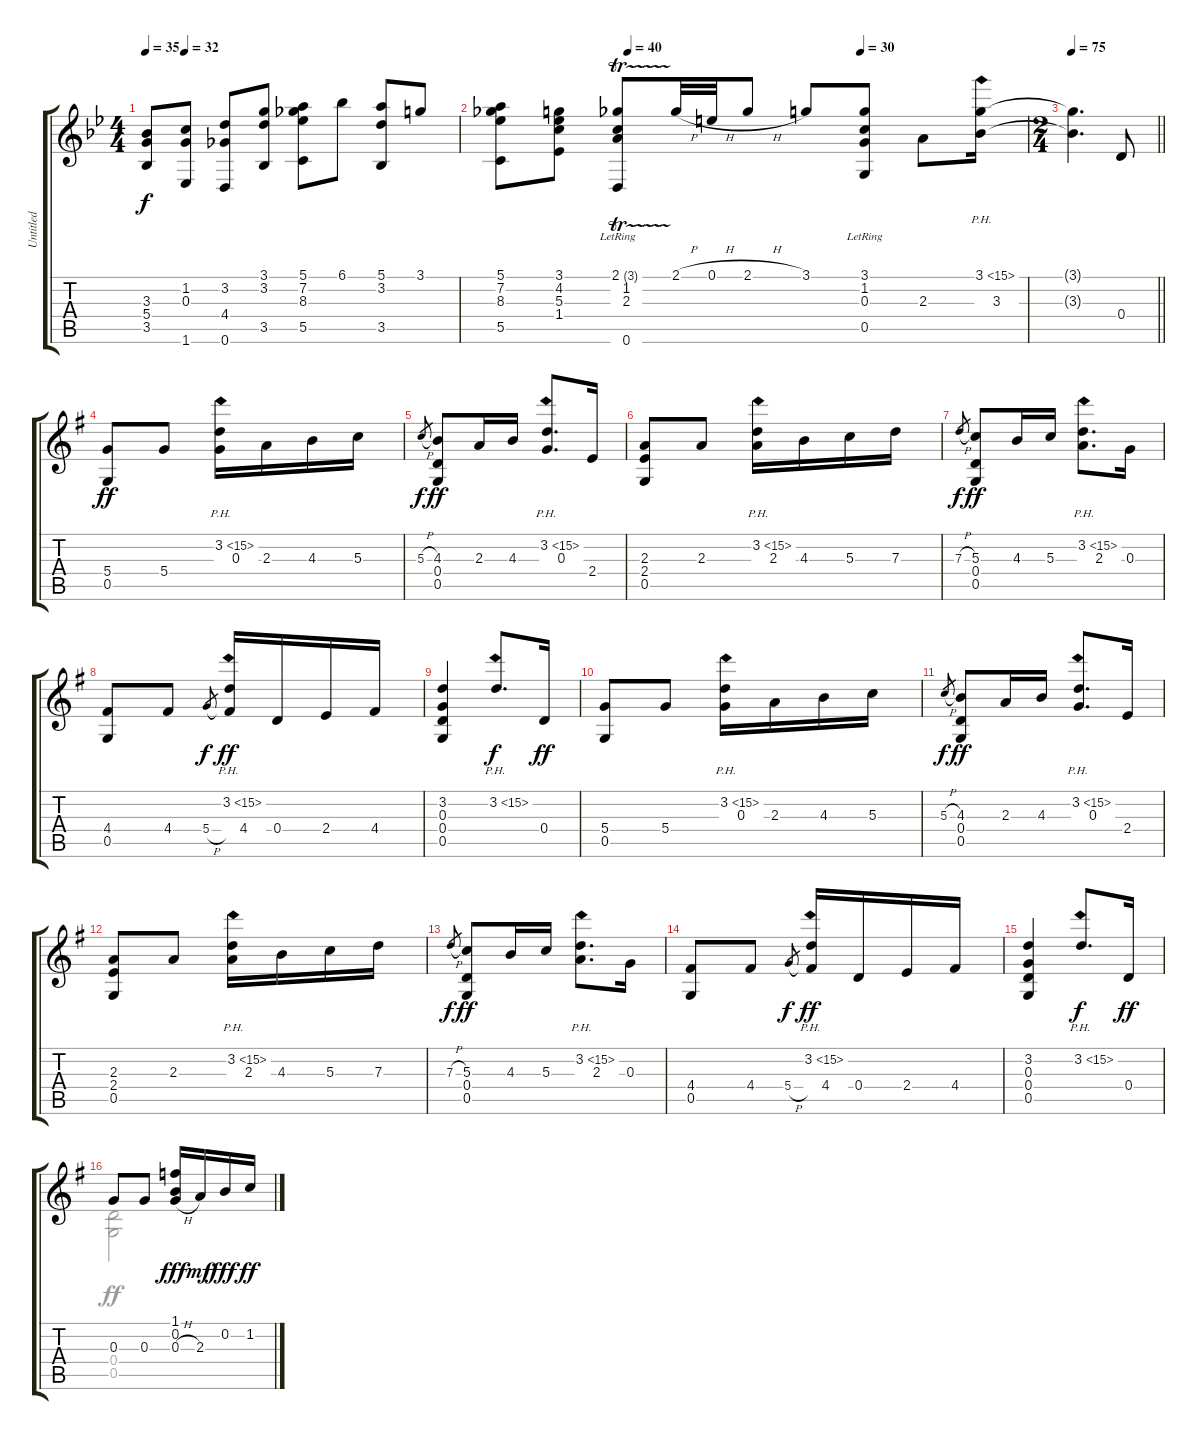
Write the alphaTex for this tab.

\track ("Untitled" "Untitled") {instrument acousticguitarnylon}
\staff {score tabs}
\tuning (E4 B3 G3 D3 G2 D2) {hide}
\voice
\ts (4 4)
\tempo 35
\tempo (32 0.125)
\clef g2
\ks bb
(3.3 5.4 3.5).8{dy f} (1.2 0.3 1.6).8 (3.2 4.4 0.6).8 (3.1 3.2 3.5).8 (5.1 7.2 8.3 5.5).8 6.1.8 (5.1 3.2 3.5).8 3.1.8 |
\tempo (40 0.25)
\tempo (30 0.6875)
(5.1 7.2 8.3 5.5).8 (3.1 4.2 5.3 1.4).8 (2.1{tr (3 64)} 1.2 2.3 0.6{lr}).8 2.1{h}.32 0.1{h}.32 2.1{h}.8 3.1.8 (3.1{lr} 1.2 0.3 0.5).8 2.3.8 (3.1{ph 12} 3.3).16 |
\ts (2 4)
\tempo 75
\barLineRight lightlight
(3.1{t} 3.3{t}).4{d} 0.4.8 |
\ks g
(5.4 0.5).8{dy ff} 5.4.8 (3.2{ph 12} 0.3).16 2.3.16 4.3.16 5.3.16 |
5.3{h}.8{gr dy f} (4.3 0.4 0.5).8{dy ff} 2.3.16 4.3.16 (3.2{ph 12} 0.3).8{d} 2.4.16 |
(2.3 2.4 0.5).8 2.3.8 (3.2{ph 12} 2.3).16 4.3.16 5.3.16 7.3.16 |
7.3{h}.8{gr dy f} (5.3 0.4 0.5).8{dy ff} 4.3.16 5.3.16 (3.2{ph 12} 2.3).8{d} 0.3.16 |
(4.4 0.5).8 4.4.8 5.4{h}.8{gr dy f} (3.2{ph 12} 4.4).16{dy ff} 0.4.16 2.4.16 4.4.16 |
(3.2 0.3 0.4 0.5).4 3.2{ph 12}.8{d dy f} 0.4.16{dy ff} |
(5.4 0.5).8 5.4.8 (3.2{ph 12} 0.3).16 2.3.16 4.3.16 5.3.16 |
5.3{h}.8{gr dy f} (4.3 0.4 0.5).8{dy ff} 2.3.16 4.3.16 (3.2{ph 12} 0.3).8{d} 2.4.16 |
(2.3 2.4 0.5).8 2.3.8 (3.2{ph 12} 2.3).16 4.3.16 5.3.16 7.3.16 |
7.3{h}.8{gr dy f} (5.3 0.4 0.5).8{dy ff} 4.3.16 5.3.16 (3.2{ph 12} 2.3).8{d} 0.3.16 |
(4.4 0.5).8 4.4.8 5.4{h}.8{gr dy f} (3.2{ph 12} 4.4).16{dy ff} 0.4.16 2.4.16 4.4.16 |
(3.2 0.3 0.4 0.5).4 3.2{ph 12}.8{d dy f} 0.4.16{dy ff} |
0.3.8 0.3.8 (1.1 0.2 0.3{h}).16{dy fff} 2.3.16{dy mf} 0.2.16{dy fff} 1.2.16{dy ff}
\voice
\clef g2
\ottava regular
\simile none
\ks bb
|
|
\barLineRight lightlight
|
\ks g
|
|
|
|
|
|
|
|
|
|
|
|
(0.4 0.5).2
